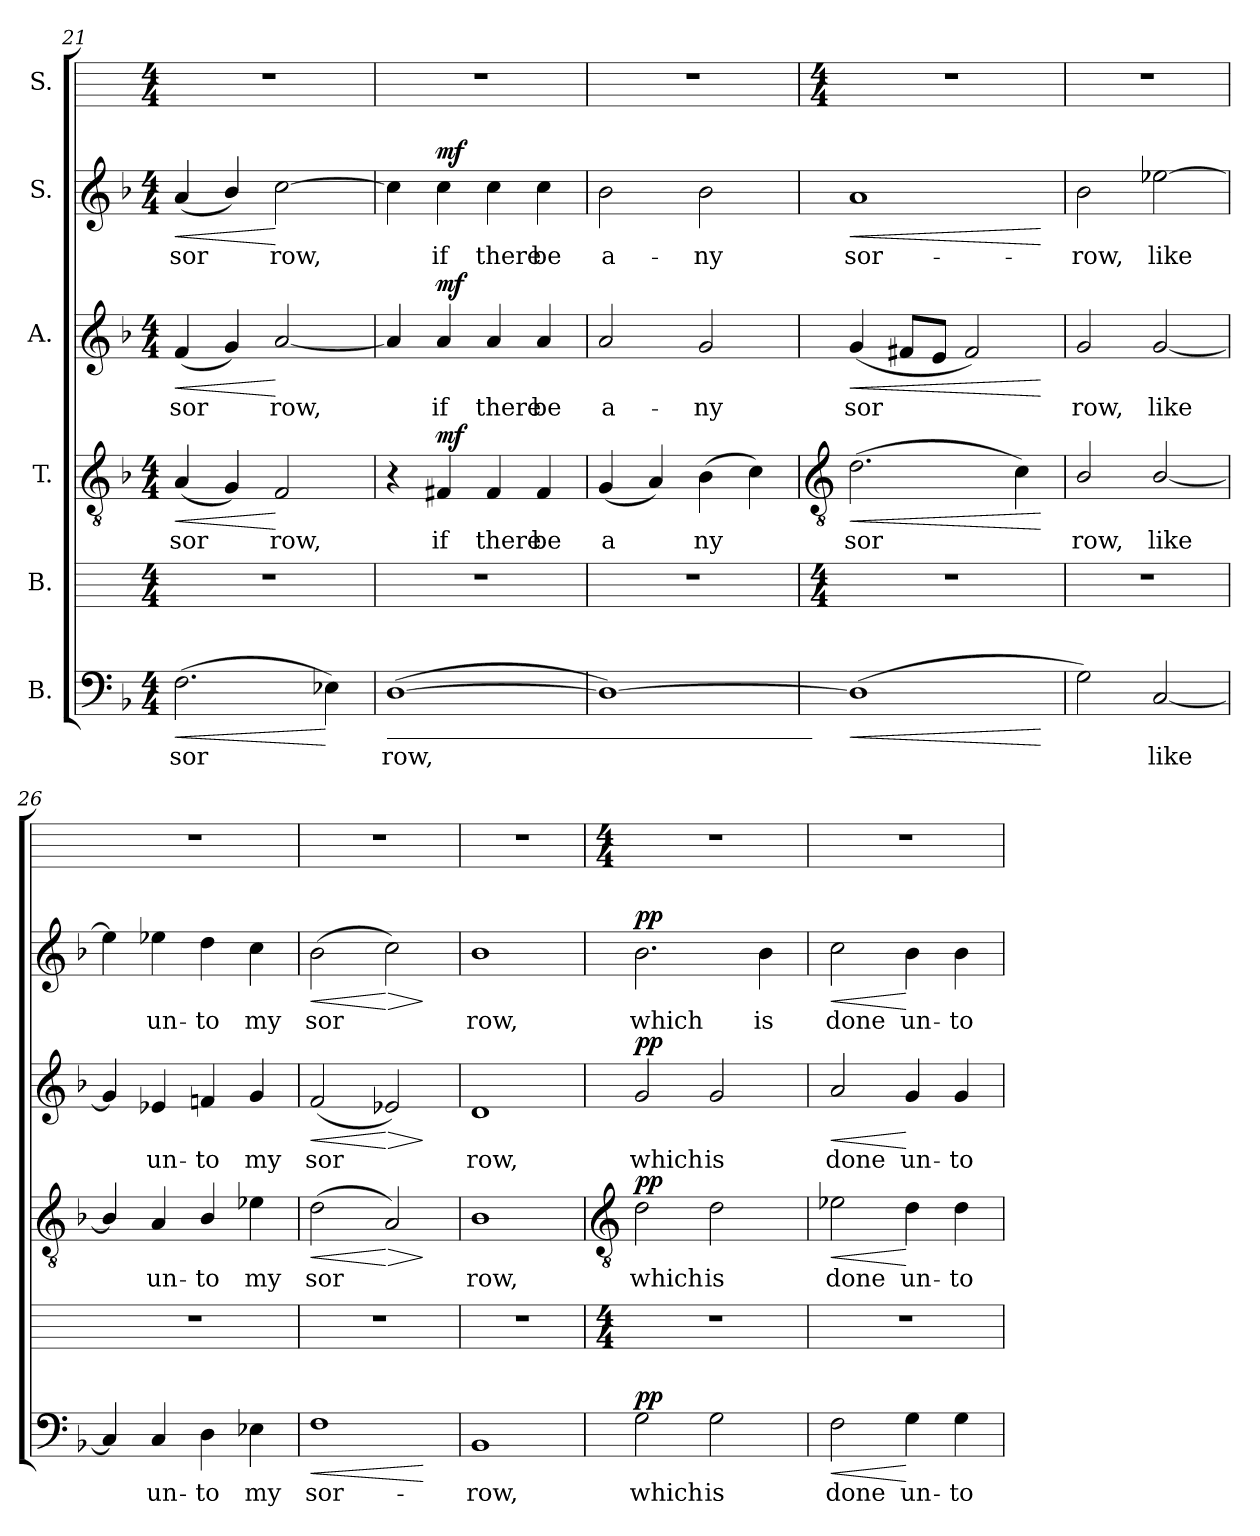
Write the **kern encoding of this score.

**kern	**text	**dynam	**kern	**kern	**text	**dynam	**kern	**text	**dynam	**kern	**text	**dynam	**kern
*part6	*part6	*part6	*part5	*part4	*part4	*part4	*part3	*part3	*part3	*part2	*part2	*part2	*part1
*staff6	*staff6	*staff6	*staff5	*staff4	*staff4	*staff4	*staff3	*staff3	*staff3	*staff2	*staff2	*staff2	*staff1
*I"B.	*	*	*I"B.	*I"T.	*	*	*I"A.	*	*	*I"S.	*	*	*I"S.
*clefF4	*	*	*	*clefGv2	*	*	*clefG2	*	*	*clefG2	*	*	*
*k[b-]	*	*	*	*k[b-]	*	*	*k[b-]	*	*	*k[b-]	*	*	*
*F:	*	*	*	*F:	*	*	*F:	*	*	*F:	*	*	*
*M4/4	*	*	*M4/4	*M4/4	*	*	*M4/4	*	*	*M4/4	*	*	*M4/4
=21	=21	=21	=21	=21	=21	=21	=21	=21	=21	=21	=21	=21	=21
!	!LO:LY:b	!LO:HP:b	!	!	!LO:LY:b	!LO:HP:b	!	!LO:LY:b	!LO:HP:b	!	!LO:LY:b	!LO:HP:b	!
(>2.F	sor	<	1r	(<4A	sor	<	(<4f	sor	<	(<4a	sor	<	1r
.	.	.	.	4G)	.	.	4g)	.	.	4b-/)	.	.	.
!	!	!	!	!	!LO:LY:b	!	!	!LO:LY:b	!	!	!LO:LY:b	!	!
.	.	.	.	2F	row,	[	[2a	row,	[	[2cc	row,	[	.
4E-X)	.	[	.	.	.	.	.	.	.	.	.	.	.
=22	=22	=22	=22	=22	=22	=22	=22	=22	=22	=22	=22	=22	=22
!LO:TX:b:t=___________________________________	!	!	!	!	!	!	!	!	!	!	!	!	!
!	!LO:LY:b	!	!	!	!	!	!	!	!	!	!	!	!
(>[1D	row,	.	1r	4r	.	.	4a]	.	.	4cc]	.	.	1r
!	!	!	!	!	!LO:LY:b	!LO:DY:b	!	!LO:LY:b	!LO:DY:b	!	!LO:LY:b	!LO:DY:b	!
.	.	.	.	4F#X	if	mf	4a	if	mf	4cc	if	mf	.
!	!	!	!	!	!LO:LY:b	!	!	!LO:LY:b	!	!	!LO:LY:b	!	!
.	.	.	.	4F#	there	.	4a	there	.	4cc	there	.	.
!	!	!	!	!	!LO:LY:b	!	!	!LO:LY:b	!	!	!LO:LY:b	!	!
.	.	.	.	4F#	be	.	4a	be	.	4cc	be	.	.
=23	=23	=23	=23	=23	=23	=23	=23	=23	=23	=23	=23	=23	=23
!	!	!	!	!	!LO:LY:b	!	!	!LO:LY:b	!	!	!LO:LY:b	!	!
1D_)	.	.	1r	(<4G	a	.	2a	a-	.	2b-	a-	.	1r
.	.	.	.	4A)	.	.	.	.	.	.	.	.	.
!	!	!	!	!	!LO:LY:b	!	!	!LO:LY:b	!	!	!LO:LY:b	!	!
.	.	.	.	(>4B-	ny	.	2g	-ny	.	2b-	-ny	.	.
.	.	.	.	4c)	.	.	.	.	.	.	.	.	.
!!LO:LB:g=z
=24	=24	=24	=24	=24	=24	=24	=24	=24	=24	=24	=24	=24	=24
*	*	*	*	*clefGv2	*	*	*	*	*	*	*	*	*
*	*	*	*M4/4	*	*	*	*	*	*	*	*	*	*M4/4
!	!	!LO:HP:b	!	!	!LO:LY:b	!LO:HP:b	!	!LO:LY:b	!LO:HP:b	!	!LO:LY:b	!LO:HP:b	!
(>1D]	.	<	1r	(>2.d	sor	<	(<4g	sor	<	1a	sor-	<	1r
.	.	.	.	.	.	.	8f#XL	.	.	.	.	.	.
.	.	.	.	.	.	.	8eJ	.	.	.	.	.	.
.	.	.	.	.	.	.	2f#)	.	.	.	.	.	.
.	.	.	.	4c)	.	.	.	.	.	.	.	.	.
.	.	[	.	.	.	[	.	.	[	.	.	[	.
=25	=25	=25	=25	=25	=25	=25	=25	=25	=25	=25	=25	=25	=25
!	!	!	!	!	!LO:LY:b	!	!	!LO:LY:b	!	!	!LO:LY:b	!	!
2G)	.	.	1r	2B-/	row,	.	2g	row,	.	2b-	-row,	.	1r
!	!LO:LY:b	!	!	!	!LO:LY:b	!	!	!LO:LY:b	!	!	!LO:LY:b	!	!
[2C	like	.	.	[2B-/	like	.	[2g	like	.	[2ee-X	like	.	.
=26	=26	=26	=26	=26	=26	=26	=26	=26	=26	=26	=26	=26	=26
4C]	.	.	1r	4B-/]	.	.	4g]	.	.	4ee-]	.	.	1r
!	!LO:LY:b	!	!	!	!LO:LY:b	!	!	!LO:LY:b	!	!	!LO:LY:b	!	!
4C	un-	.	.	4A/	un-	.	4e-X	un-	.	4ee-	un-	.	.
!	!LO:LY:b	!	!	!	!LO:LY:b	!	!	!LO:LY:b	!	!	!LO:LY:b	!	!
4D	-to	.	.	4B-/	-to	.	4fn	-to	.	4dd	-to	.	.
!	!LO:LY:b	!	!	!	!LO:LY:b	!	!	!LO:LY:b	!	!	!LO:LY:b	!	!
4E-X	my	.	.	4e-X	my	.	4g	my	.	4cc	my	.	.
=27	=27	=27	=27	=27	=27	=27	=27	=27	=27	=27	=27	=27	=27
!	!LO:LY:b	!LO:HP:b	!	!	!	!	!	!	!	!	!	!	!
!	!	!LO:HP:n=1:b	!	!	!LO:LY:b	!LO:HP:b	!	!LO:LY:b	!LO:HP:b	!	!LO:LY:b	!LO:HP:b	!
1F	sor-	< >	1r	(<2d	sor	<	(<2f	sor	<	(>2b-	sor	<	1r
!	!	!	!	!	!	!LO:HP:n=1:b	!	!	!LO:HP:n=1:b	!	!	!LO:HP:n=1:b	!
.	.	.	.	2A)	.	[ >	2e-X)	.	[ >	2cc)	.	[ >	.
.	.	[	.	.	.	]	.	.	]	.	.	]	.
=28	=28	=28	=28	=28	=28	=28	=28	=28	=28	=28	=28	=28	=28
!	!LO:LY:b	!	!	!	!LO:LY:b	!	!	!LO:LY:b	!	!	!LO:LY:b	!	!
1BB-	-row,	.	1r	1B-	row,	.	1d	row,	.	1b-	row,	.	1r
.	.	]	.	.	.	.	.	.	.	.	.	.	.
!!LO:LB:g=z
=29	=29	=29	=29	=29	=29	=29	=29	=29	=29	=29	=29	=29	=29
*	*	*	*	*clefGv2	*	*	*	*	*	*	*	*	*
*	*	*	*M4/4	*	*	*	*	*	*	*	*	*	*M4/4
!	!LO:LY:b	!LO:DY:b	!	!	!LO:LY:b	!LO:DY:b	!	!LO:LY:b	!LO:DY:b	!	!LO:LY:b	!LO:DY:a	!
2G	which	pp	1r	2d	which	pp	2g	which	pp	2.b-	which	pp	1r
!	!LO:LY:b	!	!	!	!LO:LY:b	!	!	!LO:LY:b	!	!	!	!	!
2G	is	.	.	2d	is	.	2g	is	.	.	.	.	.
!	!	!	!	!	!	!	!	!	!	!	!LO:LY:b	!	!
.	.	.	.	.	.	.	.	.	.	4b-	is	.	.
=30	=30	=30	=30	=30	=30	=30	=30	=30	=30	=30	=30	=30	=30
!	!LO:LY:b	!LO:HP:b	!	!	!	!	!	!	!	!	!	!	!
!	!	!LO:HP:n=1:b	!	!	!LO:LY:b	!LO:HP:b	!	!	!	!	!	!	!
!	!	!	!	!	!	!LO:HP:n=1:b	!	!LO:LY:b	!LO:HP:b	!	!	!	!
!	!	!	!	!	!	!	!	!	!LO:HP:n=1:b	!	!LO:LY:b	!LO:HP:b	!
!	!	!	!	!	!	!	!	!	!	!	!	!LO:HP:n=1:b	!
2F	done	< >	1r	2e-X	done	< >	2a	done	< >	2cc	done	< >	1r
!	!LO:LY:b	!	!	!	!LO:LY:b	!	!	!LO:LY:b	!	!	!LO:LY:b	!	!
4G	un-	[	.	4d	un-	[	4g	un-	[	4b-	un-	[	.
!	!LO:LY:b	!	!	!	!LO:LY:b	!	!	!LO:LY:b	!	!	!LO:LY:b	!	!
4G	-to	]	.	4d	-to	]	4g	-to	]	4b-	-to	]	.
=	=	=	=	=	=	=	=	=	=	=	=	=	=
*-	*-	*-	*-	*-	*-	*-	*-	*-	*-	*-	*-	*-	*-
